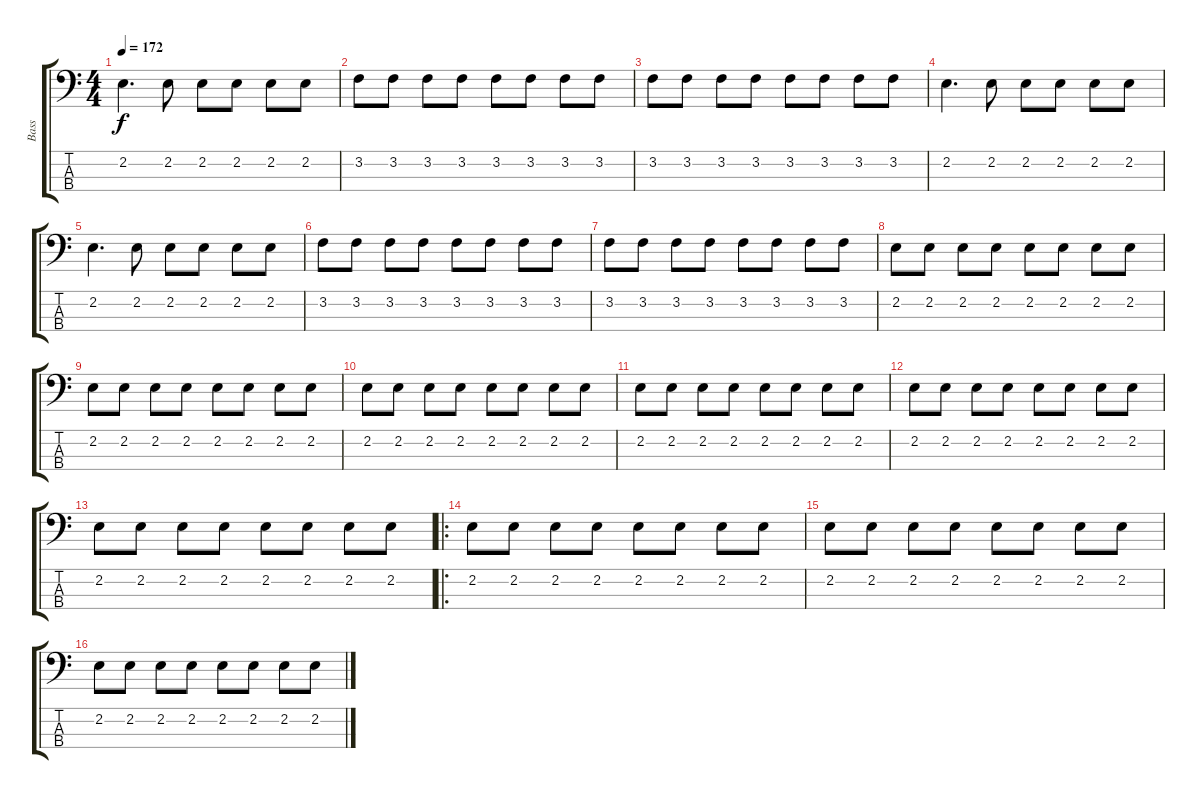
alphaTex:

\track ("Bass" "Bass") {instrument electricbassfinger}
\staff {score tabs}
\tuning (G2 D2 A1 E1) {hide}
\ts (4 4)
\tempo 172
\clef f4
\ks c
2.2.4{d dy f} 2.2.8 2.2.8 2.2.8 2.2.8 2.2.8 |
3.2.8 3.2.8 3.2.8 3.2.8 3.2.8 3.2.8 3.2.8 3.2.8 |
3.2.8 3.2.8 3.2.8 3.2.8 3.2.8 3.2.8 3.2.8 3.2.8 |
2.2.4{d} 2.2.8 2.2.8 2.2.8 2.2.8 2.2.8 |
2.2.4{d} 2.2.8 2.2.8 2.2.8 2.2.8 2.2.8 |
3.2.8 3.2.8 3.2.8 3.2.8 3.2.8 3.2.8 3.2.8 3.2.8 |
3.2.8 3.2.8 3.2.8 3.2.8 3.2.8 3.2.8 3.2.8 3.2.8 |
2.2.8 2.2.8 2.2.8 2.2.8 2.2.8 2.2.8 2.2.8 2.2.8 |
2.2.8 2.2.8 2.2.8 2.2.8 2.2.8 2.2.8 2.2.8 2.2.8 |
2.2.8 2.2.8 2.2.8 2.2.8 2.2.8 2.2.8 2.2.8 2.2.8 |
2.2.8 2.2.8 2.2.8 2.2.8 2.2.8 2.2.8 2.2.8 2.2.8 |
2.2.8 2.2.8 2.2.8 2.2.8 2.2.8 2.2.8 2.2.8 2.2.8 |
2.2.8 2.2.8 2.2.8 2.2.8 2.2.8 2.2.8 2.2.8 2.2.8 |
\ro
2.2.8 2.2.8 2.2.8 2.2.8 2.2.8 2.2.8 2.2.8 2.2.8 |
2.2.8 2.2.8 2.2.8 2.2.8 2.2.8 2.2.8 2.2.8 2.2.8 |
2.2.8 2.2.8 2.2.8 2.2.8 2.2.8 2.2.8 2.2.8 2.2.8
